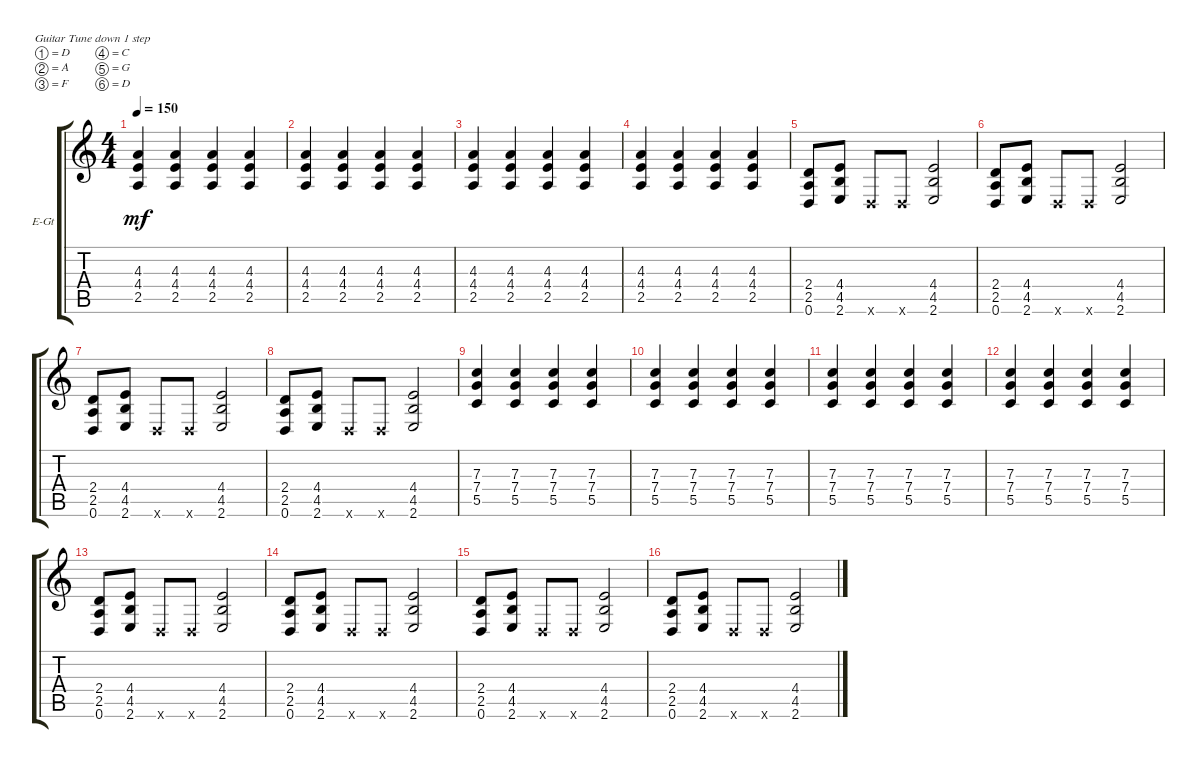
\bracketExtendMode groupsimilarinstruments
\firstSystemTrackNameOrientation horizontal
\otherSystemsTrackNameOrientation horizontal
\track ("Electric Guitar 1" "E-Gt") {instrument distortionguitar}
\staff {score tabs}
\tuning (D4 A3 F3 C3 G2 D2)
\ts (4 4)
\tempo 150
\clef g2
\ks c
(2.5 4.4 4.3).4{dy mf} (4.3 4.4 2.5).4 (2.5 4.4 4.3).4 (4.3 4.4 2.5).4 |
(2.5 4.4 4.3).4 (4.3 4.4 2.5).4 (2.5 4.4 4.3).4 (4.3 4.4 2.5).4 |
(2.5 4.4 4.3).4 (4.3 4.4 2.5).4 (2.5 4.4 4.3).4 (4.3 4.4 2.5).4 |
(2.5 4.4 4.3).4 (4.3 4.4 2.5).4 (2.5 4.4 4.3).4 (4.3 4.4 2.5).4 |
(0.6 2.5 2.4).8 (2.6 4.5 4.4).8 0.6{x}.8 0.6{x}.8 (2.6 4.5 4.4).2 |
(0.6 2.5 2.4).8 (2.6 4.5 4.4).8 0.6{x}.8 0.6{x}.8 (2.6 4.5 4.4).2 |
(0.6 2.5 2.4).8 (2.6 4.5 4.4).8 0.6{x}.8 0.6{x}.8 (2.6 4.5 4.4).2 |
(0.6 2.5 2.4).8 (2.6 4.5 4.4).8 0.6{x}.8 0.6{x}.8 (2.6 4.5 4.4).2 |
(5.5 7.4 7.3).4 (5.5 7.4 7.3).4 (7.3 7.4 5.5).4 (5.5 7.4 7.3).4 |
(7.3 7.4 5.5).4 (5.5 7.4 7.3).4 (7.3 7.4 5.5).4 (5.5 7.4 7.3).4 |
(5.5 7.4 7.3).4 (5.5 7.4 7.3).4 (7.3 7.4 5.5).4 (5.5 7.4 7.3).4 |
(7.3 7.4 5.5).4 (5.5 7.4 7.3).4 (7.3 7.4 5.5).4 (5.5 7.4 7.3).4 |
(0.6 2.5 2.4).8 (2.6 4.5 4.4).8 0.6{x}.8 0.6{x}.8 (2.6 4.5 4.4).2 |
(0.6 2.5 2.4).8 (2.6 4.5 4.4).8 0.6{x}.8 0.6{x}.8 (2.6 4.5 4.4).2 |
(0.6 2.5 2.4).8 (2.6 4.5 4.4).8 0.6{x}.8 0.6{x}.8 (2.6 4.5 4.4).2 |
(0.6 2.5 2.4).8 (2.6 4.5 4.4).8 0.6{x}.8 0.6{x}.8 (2.6 4.5 4.4).2
